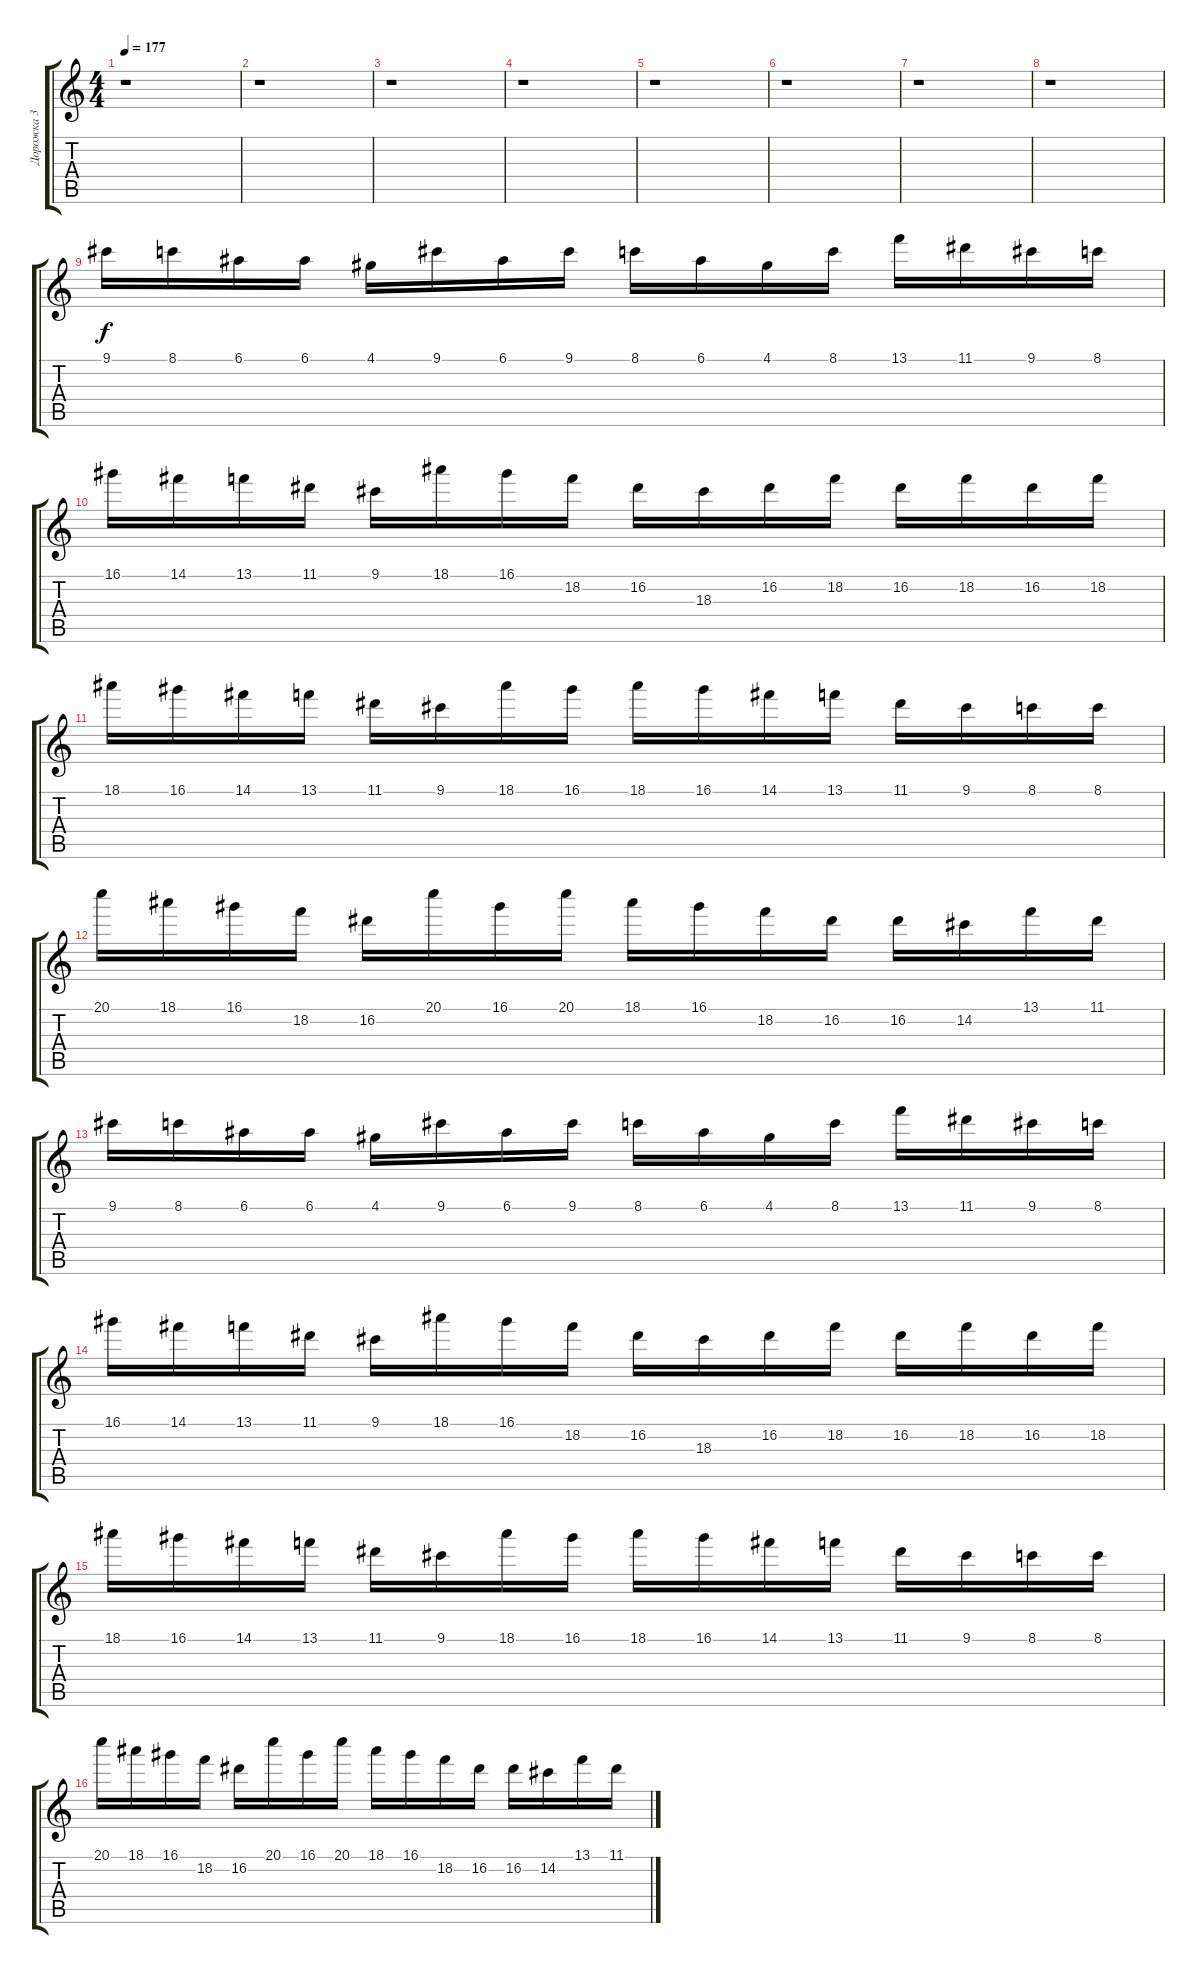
\track ("Дорожка 3" "Дорожка 3") {instrument overdrivenguitar}
\staff {score tabs}
\tuning (E4 B3 G3 D3 A2 E2) {hide}
\ts (4 4)
\tempo 177
\clef g2
\ks c
r.1{dy f} |
r.1 |
r.1 |
r.1 |
r.1 |
r.1 |
r.1 |
r.1 |
9.1.16{volume 14} 8.1.16 6.1.16 6.1.16 4.1.16 9.1.16 6.1.16 9.1.16 8.1.16 6.1.16 4.1.16 8.1.16 13.1.16 11.1.16 9.1.16 8.1.16 |
16.1.16 14.1.16 13.1.16 11.1.16 9.1.16 18.1.16 16.1.16 18.2.16 16.2.16 18.3.16 16.2.16 18.2.16 16.2.16 18.2.16 16.2.16 18.2.16 |
18.1.16 16.1.16 14.1.16 13.1.16 11.1.16 9.1.16 18.1.16 16.1.16 18.1.16 16.1.16 14.1.16 13.1.16 11.1.16 9.1.16 8.1.16 8.1.16 |
20.1.16 18.1.16 16.1.16 18.2.16 16.2.16 20.1.16 16.1.16 20.1.16 18.1.16 16.1.16 18.2.16 16.2.16 16.2.16 14.2.16 13.1.16 11.1.16 |
9.1.16 8.1.16 6.1.16 6.1.16 4.1.16 9.1.16 6.1.16 9.1.16 8.1.16 6.1.16 4.1.16 8.1.16 13.1.16 11.1.16 9.1.16 8.1.16 |
16.1.16 14.1.16 13.1.16 11.1.16 9.1.16 18.1.16 16.1.16 18.2.16 16.2.16 18.3.16 16.2.16 18.2.16 16.2.16 18.2.16 16.2.16 18.2.16 |
18.1.16 16.1.16 14.1.16 13.1.16 11.1.16 9.1.16 18.1.16 16.1.16 18.1.16 16.1.16 14.1.16 13.1.16 11.1.16 9.1.16 8.1.16 8.1.16 |
20.1.16 18.1.16 16.1.16 18.2.16 16.2.16 20.1.16 16.1.16 20.1.16 18.1.16 16.1.16 18.2.16 16.2.16 16.2.16 14.2.16 13.1.16 11.1.16
